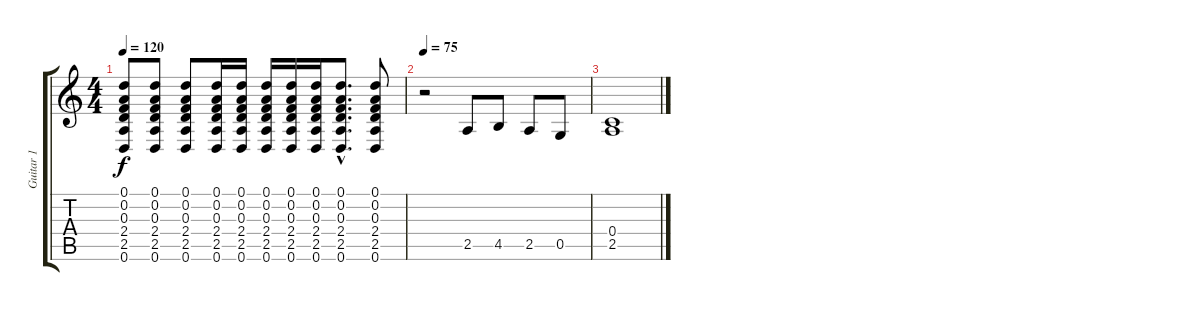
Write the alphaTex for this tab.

\track ("Guitar 1" "Guitar 1") {instrument acousticguitarnylon}
\staff {score tabs}
\tuning (D4 A3 F3 C3 G2 D2) {hide}
\ts (4 4)
\tempo 120
\clef g2
\ks c
(0.1 0.2 0.3 2.4 2.5 0.6).8{dy f} (0.1 0.2 0.3 2.4 2.5 0.6).8 (0.1 0.2 0.3 2.4 2.5 0.6).8 (0.1 0.2 0.3 2.4 2.5 0.6).16 (0.1 0.2 0.3 2.4 2.5 0.6).16 (0.1 0.2 0.3 2.4 2.5 0.6).16 (0.1 0.2 0.3 2.4 2.5 0.6).16 (0.1 0.2 0.3 2.4 2.5 0.6).16 (0.1{hac} 0.2{hac} 0.3{hac} 2.4{hac} 2.5{hac} 0.6{hac}).8{d} (0.1 0.2 0.3 2.4 2.5 0.6).8 |
\tempo 75
r.2 2.5.8 4.5.8 2.5.8 0.5.8 |
(0.4 2.5).1
